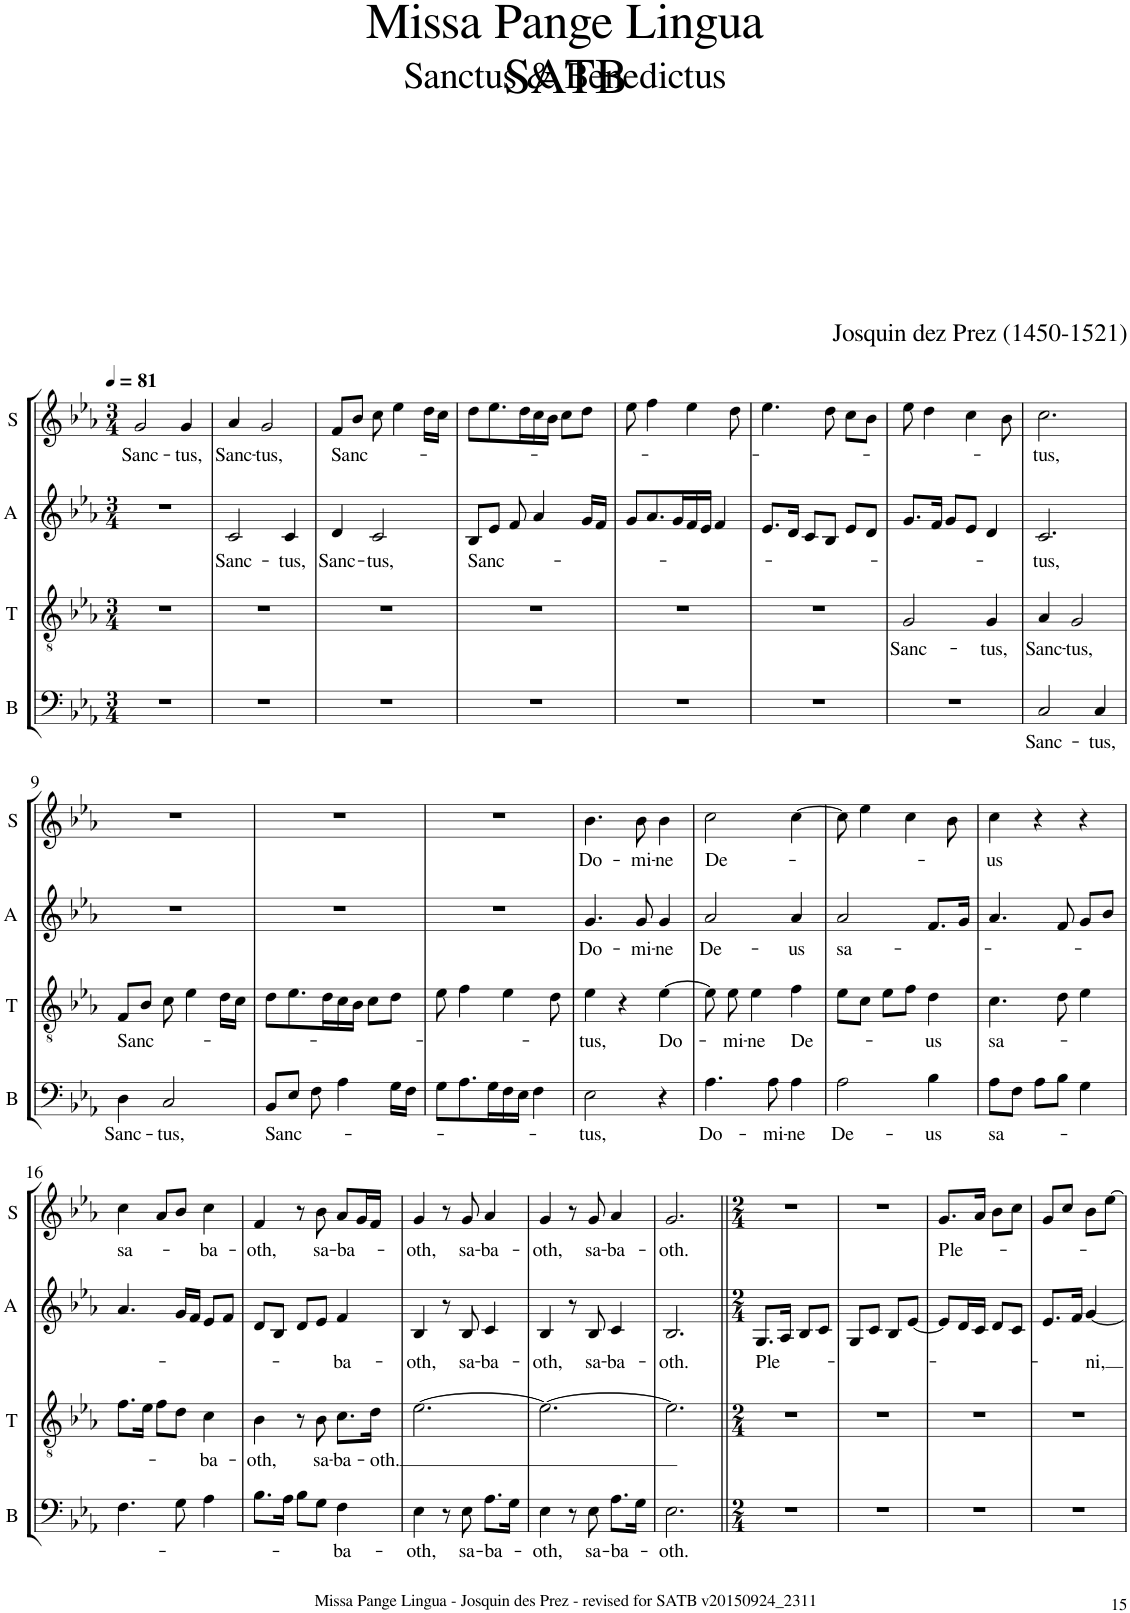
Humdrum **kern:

**kern	**text	**kern	**text	**kern	**text	**kern	**text
*part4	*part4	*part3	*part3	*part2	*part2	*part1	*part1
*staff4	*staff4	*staff3	*staff3	*staff2	*staff2	*staff1	*staff1
*I"B	*	*I"T	*	*I"A	*	*I"S	*
*I'B	*	*I'T	*	*I'A	*	*I'S	*
!!LO:PB:g=z
*clefF4	*	*clefGv2	*	*clefG2	*	*clefG2	*
*k[b-e-a-]	*	*k[b-e-a-]	*	*k[b-e-a-]	*	*k[b-e-a-]	*
*M3/4	*	*M3/4	*	*M3/4	*	*M3/4	*
*MM81	*	*MM81	*	*MM81	*	*MM81	*
=1	=1	=1	=1	=1	=1	=1	=1
!	!	!	!	!	!	!	!LO:LY:b
2.r	.	2.r	.	2.r	.	2g/	Sanc-
!	!	!	!	!	!	!	!LO:LY:b
.	.	.	.	.	.	4g/	-tus,
=2	=2	=2	=2	=2	=2	=2	=2
!	!	!	!	!	!LO:LY:b	!	!LO:LY:b
2.r	.	2.r	.	2c/	Sanc-	4a-/	Sanc-
!	!	!	!	!	!	!	!LO:LY:b
.	.	.	.	.	.	2g/	-tus,
!	!	!	!	!	!LO:LY:b	!	!
.	.	.	.	4c/	-tus,	.	.
=3	=3	=3	=3	=3	=3	=3	=3
!	!	!	!	!	!LO:LY:b	!	!LO:LY:b
2.r	.	2.r	.	4d/	Sanc-	8f/L	Sanc-
.	.	.	.	.	.	8b-/J	.
!	!	!	!	!	!LO:LY:b	!	!
.	.	.	.	2c/	-tus,	8cc\	.
.	.	.	.	.	.	4ee-\	.
.	.	.	.	.	.	16dd\LL	.
.	.	.	.	.	.	16cc\JJ	.
=4	=4	=4	=4	=4	=4	=4	=4
!	!	!	!	!	!LO:LY:b	!	!
2.r	.	2.r	.	8B-/L	Sanc-	8dd\L	.
.	.	.	.	8e-/J	.	8.ee-\	.
.	.	.	.	8f/	.	.	.
.	.	.	.	.	.	16dd\L	.
.	.	.	.	4a-/	.	16cc\	.
.	.	.	.	.	.	16b-\JJ	.
.	.	.	.	.	.	8cc\L	.
.	.	.	.	16g/LL	.	8dd\J	.
.	.	.	.	16f/JJ	.	.	.
=5	=5	=5	=5	=5	=5	=5	=5
2.r	.	2.r	.	8g/L	.	8ee-\	.
.	.	.	.	8.a-/	.	4ff\	.
.	.	.	.	16g/L	.	.	.
.	.	.	.	16f/	.	4ee-\	.
.	.	.	.	16e-/JJ	.	.	.
.	.	.	.	4f/	.	.	.
.	.	.	.	.	.	8dd\	.
=6	=6	=6	=6	=6	=6	=6	=6
2.r	.	2.r	.	8.e-/L	.	4.ee-\	.
.	.	.	.	16d/Jk	.	.	.
.	.	.	.	8c/L	.	.	.
.	.	.	.	8B-/J	.	8dd\	.
.	.	.	.	8e-/L	.	8cc\L	.
.	.	.	.	8d/J	.	8b-\J	.
=7	=7	=7	=7	=7	=7	=7	=7
!	!	!	!LO:LY:b	!	!	!	!
2.r	.	2G/	Sanc-	8.g/L	.	8ee-\	.
.	.	.	.	.	.	4dd\	.
.	.	.	.	16f/Jk	.	.	.
.	.	.	.	8g/L	.	.	.
.	.	.	.	8e-/J	.	4cc\	.
!	!	!	!LO:LY:b	!	!	!	!
.	.	4G/	-tus,	4d/	.	.	.
.	.	.	.	.	.	8b-\	.
=8	=8	=8	=8	=8	=8	=8	=8
!	!LO:LY:b	!	!LO:LY:b	!	!LO:LY:b	!	!LO:LY:b
2C/	Sanc-	4A-/	Sanc-	2.c/	tus,	2.cc\	-tus,
!	!	!	!LO:LY:b	!	!	!	!
.	.	2G/	-tus,	.	.	.	.
!	!LO:LY:b	!	!	!	!	!	!
4C/	-tus,	.	.	.	.	.	.
!!LO:LB:g=z
=9	=9	=9	=9	=9	=9	=9	=9
!	!LO:LY:b	!	!LO:LY:b	!	!	!	!
4D\	Sanc-	8F/L	Sanc-	2.r	.	2.r	.
.	.	8B-/J	.	.	.	.	.
!	!LO:LY:b	!	!	!	!	!	!
2C/	-tus,	8c\	.	.	.	.	.
.	.	4e-\	.	.	.	.	.
.	.	16d\LL	.	.	.	.	.
.	.	16c\JJ	.	.	.	.	.
=10	=10	=10	=10	=10	=10	=10	=10
!	!LO:LY:b	!	!	!	!	!	!
8BB-/L	Sanc-	8d\L	.	2.r	.	2.r	.
8E-/J	.	8.e-\	.	.	.	.	.
8F\	.	.	.	.	.	.	.
.	.	16d\L	.	.	.	.	.
4A-\	.	16c\	.	.	.	.	.
.	.	16B-\JJ	.	.	.	.	.
.	.	8c\L	.	.	.	.	.
16G\LL	.	8d\J	.	.	.	.	.
16F\JJ	.	.	.	.	.	.	.
=11	=11	=11	=11	=11	=11	=11	=11
8G\L	.	8e-\	.	2.r	.	2.r	.
8.A-\	.	4f\	.	.	.	.	.
16G\L	.	.	.	.	.	.	.
16F\	.	4e-\	.	.	.	.	.
16E-\JJ	.	.	.	.	.	.	.
4F\	.	.	.	.	.	.	.
.	.	8d\	.	.	.	.	.
=12	=12	=12	=12	=12	=12	=12	=12
!	!LO:LY:b	!	!LO:LY:b	!	!LO:LY:b	!	!LO:LY:b
2E-\	tus,	4e-\	tus,	4.g/	Do-	4.b-\	Do-
.	.	4r	.	.	.	.	.
!	!	!	!	!	!LO:LY:b	!	!LO:LY:b
.	.	.	.	8g/	-mi-	8b-\	-mi-
!	!	!	!LO:LY:b	!	!LO:LY:b	!	!LO:LY:b
4r	.	[4e-\	Do-	4g/	-ne	4b-\	-ne
=13	=13	=13	=13	=13	=13	=13	=13
!	!LO:LY:b	!	!	!	!LO:LY:b	!	!LO:LY:b
4.A-\	Do-	8e-\]	.	2a-/	De-	2cc\	De-
!	!	!	!LO:LY:b	!	!	!	!
.	.	8e-\	-mi-	.	.	.	.
!	!	!	!LO:LY:b	!	!	!	!
.	.	4e-\	-ne	.	.	.	.
!	!LO:LY:b	!	!	!	!	!	!
8A-\	-mi-	.	.	.	.	.	.
!	!LO:LY:b	!	!LO:LY:b	!	!LO:LY:b	!	!
4A-\	-ne	4f\	De-	4a-/	-us	[4cc\	.
=14	=14	=14	=14	=14	=14	=14	=14
!	!LO:LY:b	!	!	!	!LO:LY:b	!	!
2A-\	De-	8e-\L	.	2a-/	sa-	8cc\]	.
.	.	8c\J	.	.	.	4ee-\	.
.	.	8e-\L	.	.	.	.	.
.	.	8f\J	.	.	.	4cc\	.
!	!LO:LY:b	!	!LO:LY:b	!	!	!	!
4B-\	-us	4d\	us	8.f/L	.	.	.
.	.	.	.	.	.	8b-\	.
.	.	.	.	16g/Jk	.	.	.
=15	=15	=15	=15	=15	=15	=15	=15
!	!LO:LY:b	!	!LO:LY:b	!	!	!	!LO:LY:b
8A-\L	sa-	4.c\	sa-	4.a-/	.	4cc\	-us
8F\J	.	.	.	.	.	.	.
8A-\L	.	.	.	.	.	4r	.
8B-\J	.	8d\	.	8f/	.	.	.
4G\	.	4e-\	.	8g/L	.	4r	.
.	.	.	.	8b-/J	.	.	.
!!LO:LB:g=z
=16	=16	=16	=16	=16	=16	=16	=16
!	!	!	!	!	!	!	!LO:LY:b
4.F\	.	8.f\L	.	4.a-/	.	4cc\	sa-
.	.	16e-\Jk	.	.	.	.	.
.	.	8f\L	.	.	.	8a-/L	.
8G\	.	8d\J	.	16g/LL	.	8b-/J	.
.	.	.	.	16f/JJ	.	.	.
!	!	!	!LO:LY:b	!	!	!	!LO:LY:b
4A-\	.	4c\	-ba-	8e-/L	.	4cc\	-ba-
.	.	.	.	8f/J	.	.	.
=17	=17	=17	=17	=17	=17	=17	=17
!	!	!	!LO:LY:b	!	!	!	!LO:LY:b
8.B-\L	.	4B-\	-oth,	8d/L	.	4f/	-oth,
.	.	.	.	8B-/J	.	.	.
16A-\Jk	.	.	.	.	.	.	.
8B-\L	.	8r	.	8d/L	.	8r	.
!	!	!	!LO:LY:b	!	!	!	!LO:LY:b
8G\J	.	8B-\	sa-	8e-/J	.	8b-\	sa-
!	!LO:LY:b	!	!LO:LY:b	!	!LO:LY:b	!	!LO:LY:b
4F\	ba-	8.c\L	-ba-	4f/	ba-	8a-/L	-ba-
.	.	.	.	.	.	16g/L	.
!	!	!	!LO:LY:b	!	!	!	!
.	.	16d\Jk	-oth.	.	.	16f/JJ	.
=18	=18	=18	=18	=18	=18	=18	=18
!	!LO:LY:b	!	!	!	!LO:LY:b	!	!LO:LY:b
4E-\	-oth,	[2.e-\	.	4B-/	-oth,	4g/	-oth,
8r	.	.	.	8r	.	8r	.
!	!LO:LY:b	!	!	!	!LO:LY:b	!	!LO:LY:b
8E-\	sa-	.	.	8B-/	sa-	8g/	sa-
!	!LO:LY:b	!	!	!	!LO:LY:b	!	!LO:LY:b
8.A-\L	-ba-	.	.	4c/	-ba-	4a-/	-ba-
16G\Jk	.	.	.	.	.	.	.
=19	=19	=19	=19	=19	=19	=19	=19
!	!LO:LY:b	!	!	!	!LO:LY:b	!	!LO:LY:b
4E-\	-oth,	2.e-\_	.	4B-/	-oth,	4g/	-oth,
8r	.	.	.	8r	.	8r	.
!	!LO:LY:b	!	!	!	!LO:LY:b	!	!LO:LY:b
8E-\	sa-	.	.	8B-/	sa-	8g/	sa-
!	!LO:LY:b	!	!	!	!LO:LY:b	!	!LO:LY:b
8.A-\L	-ba-	.	.	4c/	-ba-	4a-/	-ba-
16G\Jk	.	.	.	.	.	.	.
=20	=20	=20	=20	=20	=20	=20	=20
!	!LO:LY:b	!	!	!	!LO:LY:b	!	!LO:LY:b
2.E-\	-oth.	2.e-\]	.	2.B-/	-oth.	2.g/	-oth.
=21||	=21||	=21||	=21||	=21||	=21||	=21||	=21||
*M2/4	*	*M2/4	*	*M2/4	*	*M2/4	*
!	!	!	!	!	!LO:LY:b	!	!
2r	.	2r	.	8.G/L	Ple-	2r	.
.	.	.	.	16A-/Jk	.	.	.
.	.	.	.	8B-/L	.	.	.
.	.	.	.	8c/J	.	.	.
=22	=22	=22	=22	=22	=22	=22	=22
2r	.	2r	.	8G/L	.	2r	.
.	.	.	.	8c/J	.	.	.
.	.	.	.	8B-/L	.	.	.
.	.	.	.	[8e-/J	.	.	.
=23	=23	=23	=23	=23	=23	=23	=23
!	!	!	!	!	!	!	!LO:LY:b
2r	.	2r	.	8e-/L]	.	8.g/L	Ple-
.	.	.	.	16d/L	.	.	.
.	.	.	.	16c/JJ	.	16a-/Jk	.
.	.	.	.	8d/L	.	8b-\L	.
.	.	.	.	8c/J	.	8cc\J	.
=24	=24	=24	=24	=24	=24	=24	=24
2r	.	2r	.	8.e-/L	.	8g/L	.
.	.	.	.	.	.	8cc/J	.
.	.	.	.	16f/Jk	.	.	.
!	!	!	!	!	!LO:LY:b	!	!
.	.	.	.	[4g/	ni,	8b-\L	.
.	.	.	.	.	.	[8ee-\J	.
=	=	=	=	=	=	=	=
*-	*-	*-	*-	*-	*-	*-	*-
